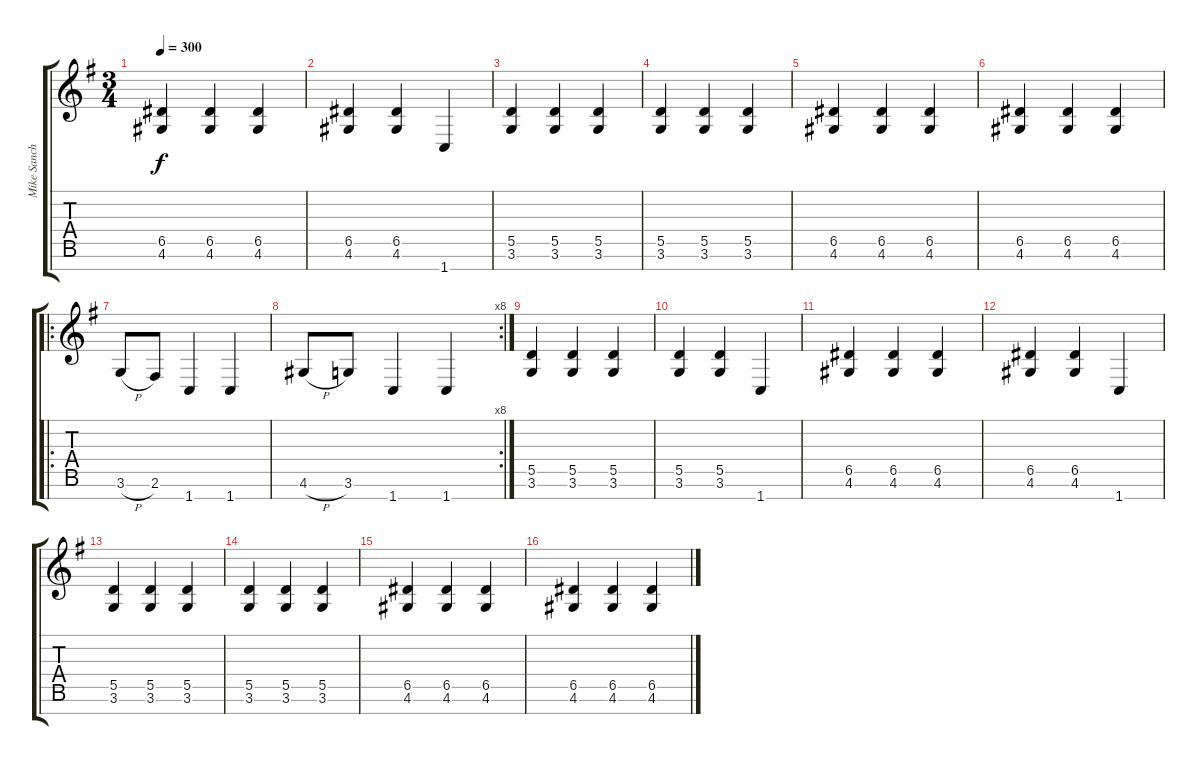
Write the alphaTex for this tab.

\track ("Mike Sanchez (if mike played 7)" "Mike Sanch") {instrument distortionguitar}
\staff {score tabs}
\tuning (E4 B3 G3 D3 A2 E2 B1) {hide}
\ts (3 4)
\tempo 300
\clef g2
\ks g
(6.5 4.6).4{dy f} (6.5 4.6).4 (6.5 4.6).4 |
(6.5 4.6).4 (6.5 4.6).4 1.7.4 |
(5.5 3.6).4 (5.5 3.6).4 (5.5 3.6).4 |
(5.5 3.6).4 (5.5 3.6).4 (5.5 3.6).4 |
(6.5 4.6).4 (6.5 4.6).4 (6.5 4.6).4 |
(6.5 4.6).4 (6.5 4.6).4 (6.5 4.6).4 |
\ro
3.6{h}.8 2.6.8 1.7.4 1.7.4 |
\rc 8
4.6{h}.8 3.6.8 1.7.4 1.7.4 |
(5.5 3.6).4 (5.5 3.6).4 (5.5 3.6).4 |
(5.5 3.6).4 (5.5 3.6).4 1.7.4 |
(6.5 4.6).4 (6.5 4.6).4 (6.5 4.6).4 |
(6.5 4.6).4 (6.5 4.6).4 1.7.4 |
(5.5 3.6).4 (5.5 3.6).4 (5.5 3.6).4 |
(5.5 3.6).4 (5.5 3.6).4 (5.5 3.6).4 |
(6.5 4.6).4 (6.5 4.6).4 (6.5 4.6).4 |
(6.5 4.6).4 (6.5 4.6).4 (6.5 4.6).4
